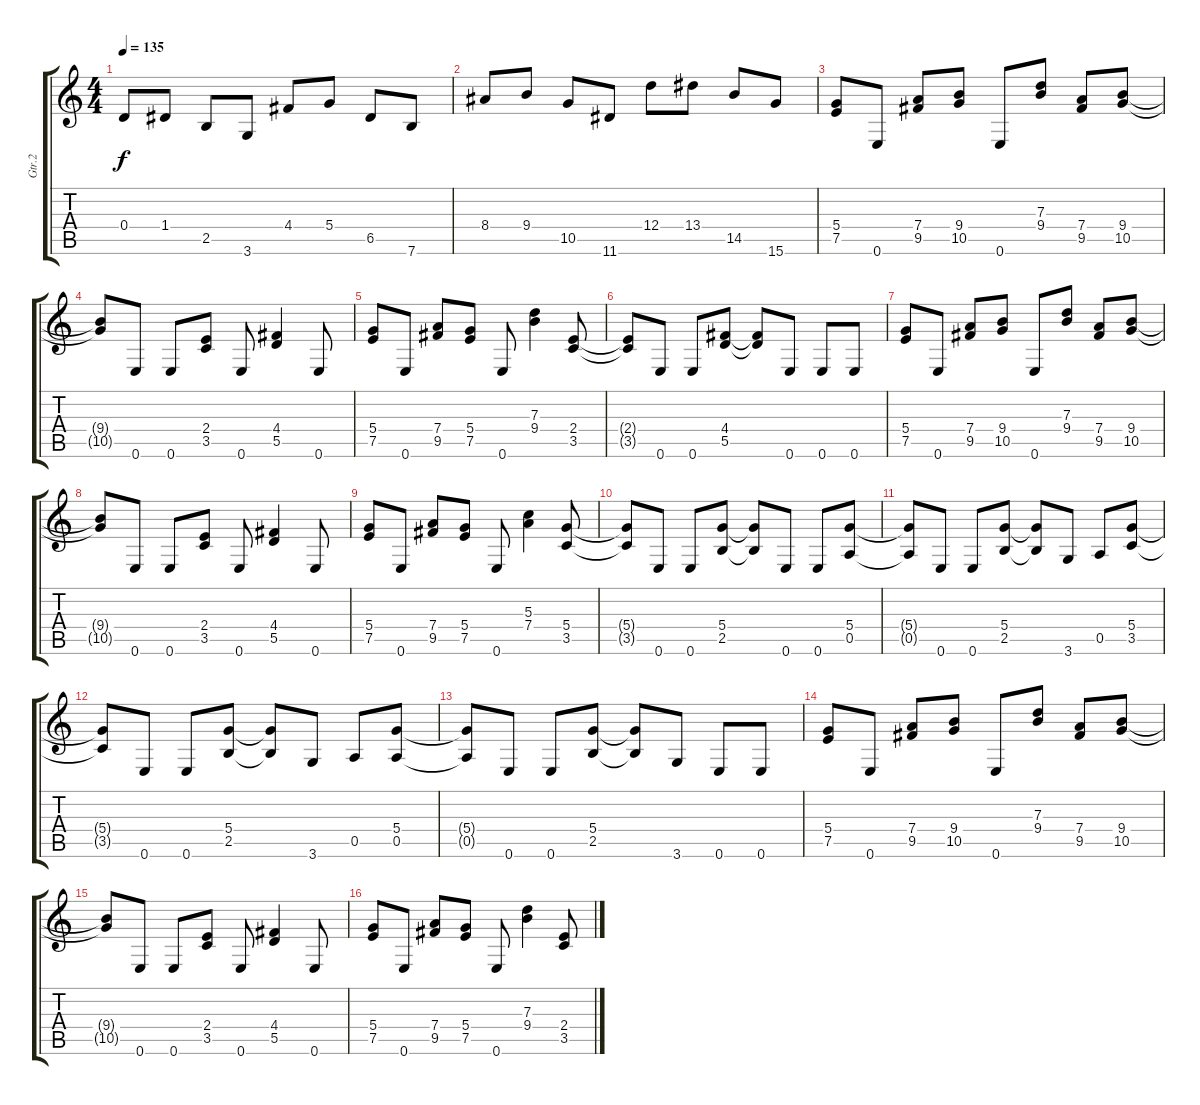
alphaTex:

\track ("Gtr.2" "Gtr.2") {instrument distortionguitar}
\staff {score tabs}
\tuning (E4 B3 G3 D3 A2 E2) {hide}
\ts (4 4)
\tempo 135
\clef g2
\ks c
0.4.8{dy f} 1.4.8 2.5.8 3.6.8 4.4.8 5.4.8 6.5.8 7.6.8 |
8.4.8 9.4.8 10.5.8 11.6.8 12.4.8 13.4.8 14.5.8 15.6.8 |
(5.4 7.5).8 0.6.8 (7.4 9.5).8 (9.4 10.5).8 0.6.8 (7.3 9.4).8 (7.4 9.5).8 (9.4 10.5).8 |
(9.4{t} 10.5{t}).8 0.6.8 0.6.8 (2.4 3.5).8 0.6.8 (4.4 5.5).4 0.6.8 |
(5.4 7.5).8 0.6.8 (7.4 9.5).8 (5.4 7.5).8 0.6.8 (7.3 9.4).4 (2.4 3.5).8 |
(2.4{t} 3.5{t}).8 0.6.8 0.6.8 (4.4 5.5).8 (4.4{t} 5.5{t}).8 0.6.8 0.6.8 0.6.8 |
(5.4 7.5).8 0.6.8 (7.4 9.5).8 (9.4 10.5).8 0.6.8 (7.3 9.4).8 (7.4 9.5).8 (9.4 10.5).8 |
(9.4{t} 10.5{t}).8 0.6.8 0.6.8 (2.4 3.5).8 0.6.8 (4.4 5.5).4 0.6.8 |
(5.4 7.5).8 0.6.8 (7.4 9.5).8 (5.4 7.5).8 0.6.8 (5.3 7.4).4 (5.4 3.5).8 |
(5.4{t} 3.5{t}).8 0.6.8 0.6.8 (5.4 2.5).8 (5.4{t} 2.5{t}).8 0.6.8 0.6.8 (5.4 0.5).8 |
(5.4{t} 0.5{t}).8 0.6.8 0.6.8 (5.4 2.5).8 (5.4{t} 2.5{t}).8 3.6.8 0.5.8 (5.4 3.5).8 |
(5.4{t} 3.5{t}).8 0.6.8 0.6.8 (5.4 2.5).8 (5.4{t} 2.5{t}).8 3.6.8 0.5.8 (5.4 0.5).8 |
(5.4{t} 0.5{t}).8 0.6.8 0.6.8 (5.4 2.5).8 (5.4{t} 2.5{t}).8 3.6.8 0.6.8 0.6.8 |
(5.4 7.5).8 0.6.8 (7.4 9.5).8 (9.4 10.5).8 0.6.8 (7.3 9.4).8 (7.4 9.5).8 (9.4 10.5).8 |
(9.4{t} 10.5{t}).8 0.6.8 0.6.8 (2.4 3.5).8 0.6.8 (4.4 5.5).4 0.6.8 |
(5.4 7.5).8 0.6.8 (7.4 9.5).8 (5.4 7.5).8 0.6.8 (7.3 9.4).4 (2.4 3.5).8
